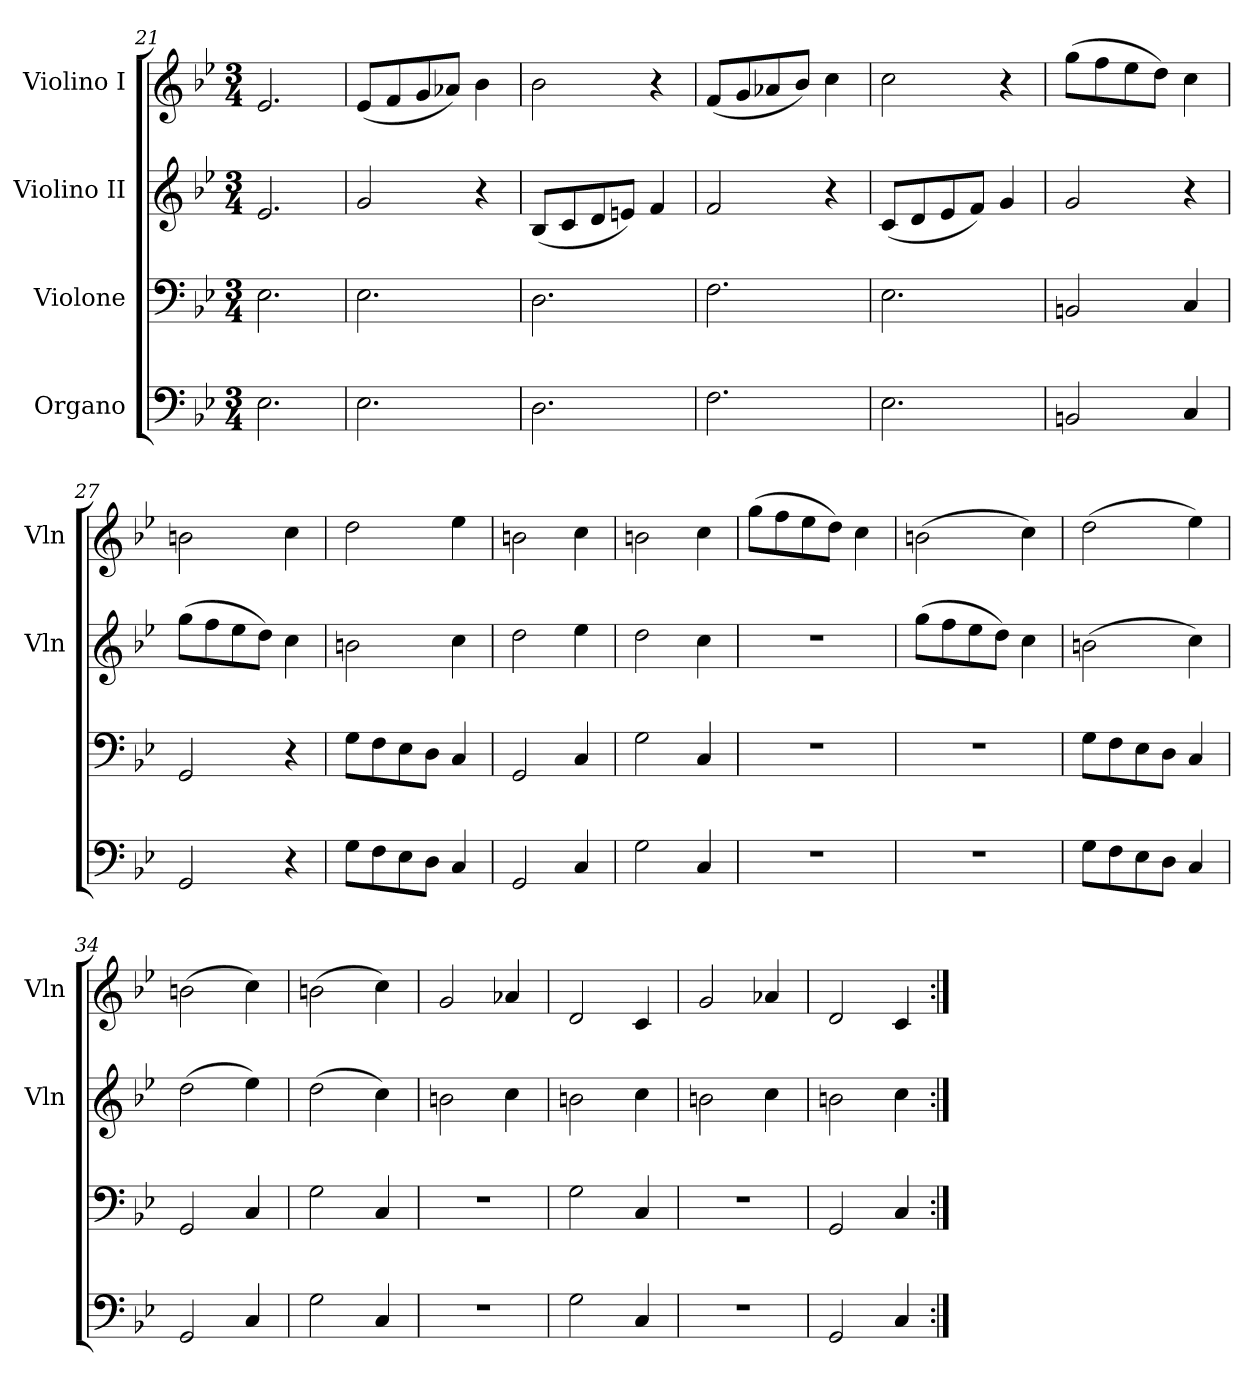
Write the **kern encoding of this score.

**kern	**kern	**kern	**kern
*part4	*part3	*part2	*part1
*staff4	*staff3	*staff2	*staff1
*I"Organo	*I"Violone	*I"Violino II	*I"Violino I
*	*	*I'Vln	*I'Vln
*clefF4	*clefF4	*clefG2	*clefG2
*k[b-e-]	*k[b-e-]	*k[b-e-]	*k[b-e-]
*g:	*g:	*g:	*g:
*M3/4	*M3/4	*M3/4	*M3/4
=21	=21	=21	=21
2.E-	2.E-	2.e-	2.e-
=22	=22	=22	=22
2.E-	2.E-	2g	(8e-L
.	.	.	8f
.	.	.	8g
.	.	.	8a-XJ)
.	.	4r	4b-
=23	=23	=23	=23
2.D	2.D	(8B-L	2b-
.	.	8c	.
.	.	8d	.
.	.	8enJ)	.
.	.	4f	4r
=24	=24	=24	=24
2.F	2.F	2f	(8fL
.	.	.	8g
.	.	.	8a-X
.	.	.	8b-J)
.	.	4r	4cc
=25	=25	=25	=25
2.E-	2.E-	(8cL	2cc
.	.	8d	.
.	.	8e-	.
.	.	8fJ)	.
.	.	4g	4r
=26	=26	=26	=26
2BBn	2BBn	2g	(8ggL
.	.	.	8ff
.	.	.	8ee-
.	.	.	8ddJ)
4C	4C	4r	4cc
=27	=27	=27	=27
2GG	2GG	(8ggL	2bn
.	.	8ff	.
.	.	8ee-	.
.	.	8ddJ)	.
4r	4r	4cc	4cc
=28	=28	=28	=28
8GL	8GL	2bn	2dd
8F	8F	.	.
8E-	8E-	.	.
8DJ	8DJ	.	.
4C	4C	4cc	4ee-
=29	=29	=29	=29
2GG	2GG	2dd	2bn
4C	4C	4ee-	4cc
=30	=30	=30	=30
2G	2G	2dd	2bn
4C	4C	4cc	4cc
=31	=31	=31	=31
2.r	2.r	2.r	(8ggL
.	.	.	8ff
.	.	.	8ee-
.	.	.	8ddJ)
.	.	.	4cc
=32	=32	=32	=32
2.r	2.r	(8ggL	(2bn
.	.	8ff	.
.	.	8ee-	.
.	.	8ddJ)	.
.	.	4cc	4cc)
=33	=33	=33	=33
8GL	8GL	(2bn	(2dd
8F	8F	.	.
8E-	8E-	.	.
8DJ	8DJ	.	.
4C	4C	4cc)	4ee-)
=34	=34	=34	=34
2GG	2GG	(2dd	(2bn
4C	4C	4ee-)	4cc)
=35	=35	=35	=35
2G	2G	(2dd	(2bn
4C	4C	4cc)	4cc)
=36	=36	=36	=36
2.r	2.r	2bn	2g
.	.	4cc	4a-X
=37	=37	=37	=37
2G	2G	2bn	2d
4C	4C	4cc	4c
=38	=38	=38	=38
2.r	2.r	2bn	2g
.	.	4cc	4a-X
=39	=39	=39	=39
2GG	2GG	2bn	2d
4C	4C	4cc	4c
=:|!	=:|!	=:|!	=:|!
*-	*-	*-	*-
